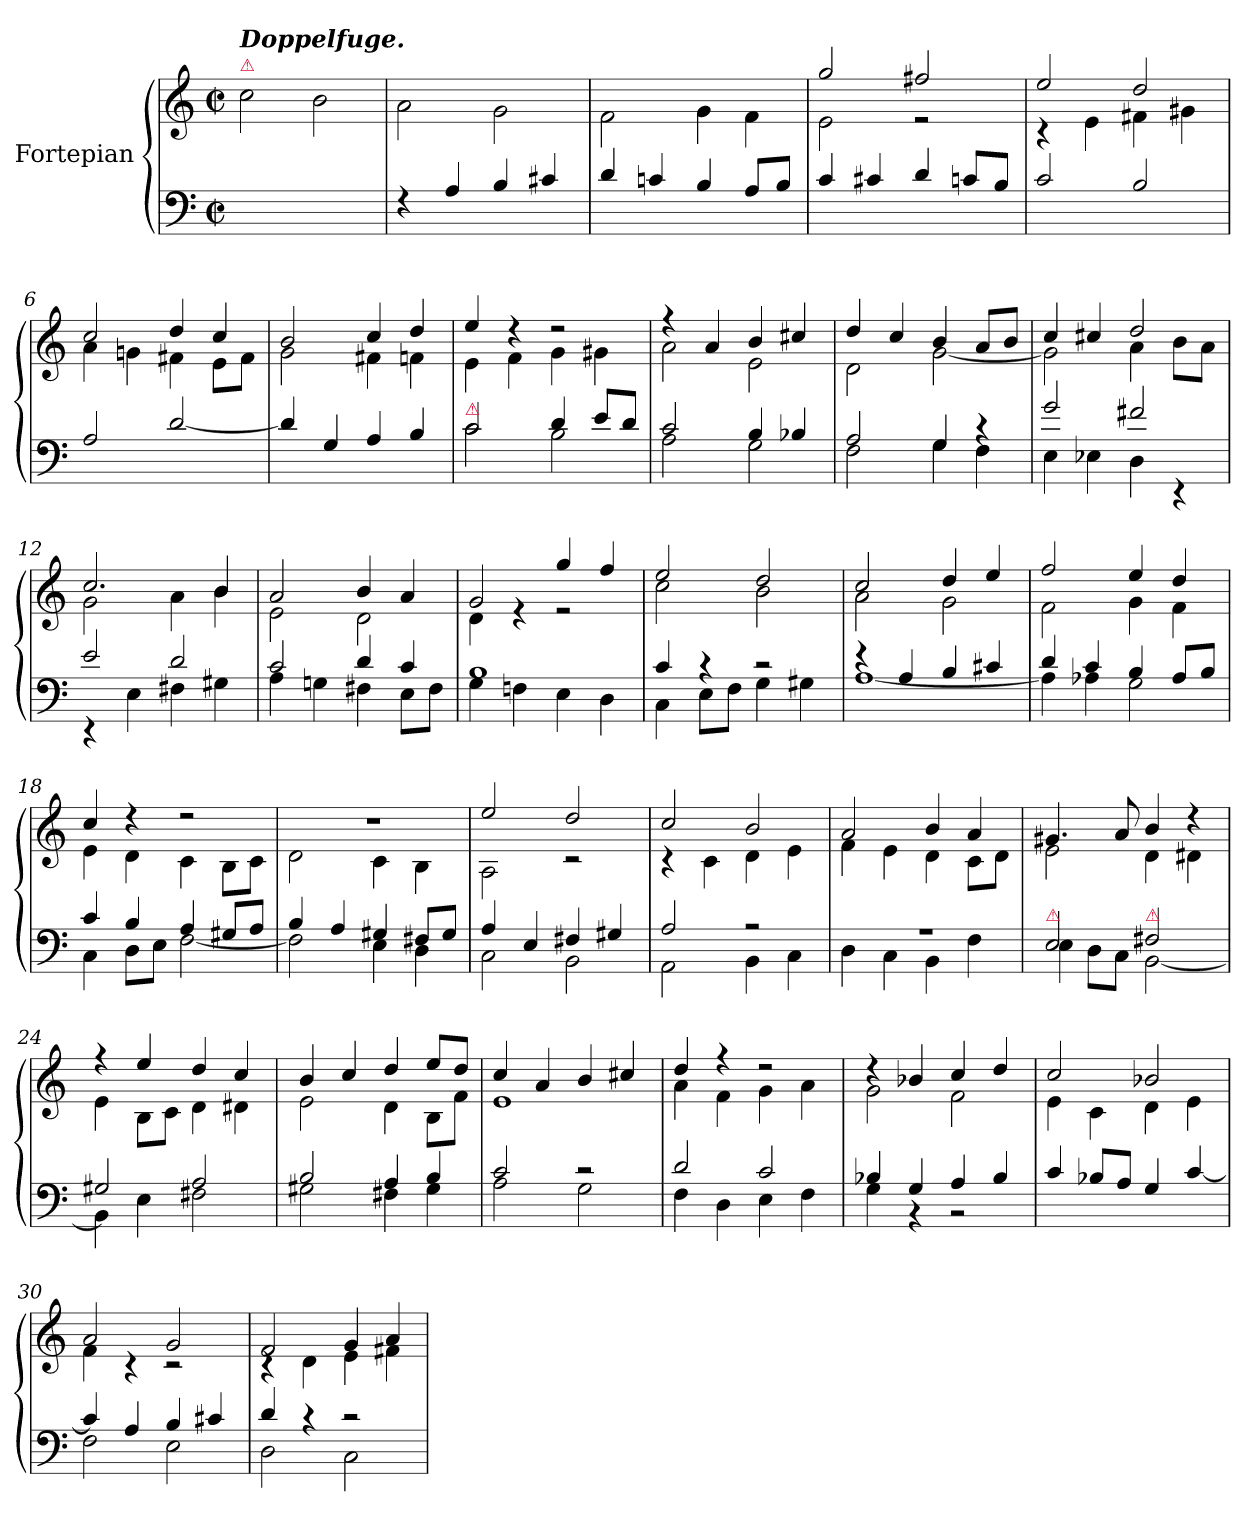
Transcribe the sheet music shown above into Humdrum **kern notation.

**kern	**kern
*part1	*part1
*staff2	*staff1
*I"Fortepian	*
*clefF4	*clefG2
*k[]	*k[]
*M2/2	*M2/2
*met(c|)	*met(c|)
=1	=1
!	!LO:TX:a:color=crimson:t=⚠
!	!LO:TX:a:Bi:t=Doppelfuge.
1ryy	2cc\
.	2b\
=2	=2
4rF	2a\
4A/	.
4B/	2g\
4c#X/	.
=3	=3
4d/	2f\
4cn/	.
4B/	4g\
8A/L	4f\
8B/J	.
=4	=4
*	*^
4c/	2gg/	2e\
4c#X/	.	.
4d/	2ff#X/	2re
8cn/L	.	.
8B/J	.	.
=5	=5	=5
2c/	2ee/	4rc
.	.	4e\
2B/	2dd/	4f#X\
.	.	4g#X\
=6	=6	=6
2A/	2cc/	4a\
.	.	4gn\
[2d/	4dd/	4f#X\
.	4cc/	8e\L
.	.	8f#\J
=7	=7	=7
4d/]	2b/	2g\
4G/	.	.
4A/	4cc/	4f#X\
4B/	4dd/	4fn\
=8	=8	=8
*^	*	*
!LO:TX:a:color=crimson:t=⚠	!	!	!
2c/	2c\	4ee/	4e\
.	.	4rdd	4f\
4d/	2B\	2rdd	4g\
8e/L	.	.	4g#X\
8d/J	.	.	.
=9	=9	=9	=9
2c/	2A\	4r	2a\
.	.	4a/	.
4B/	2G\	4b/	2e\
4B-X/	.	4cc#X/	.
=10	=10	=10	=10
2A/	2F\	4dd/	2d\
.	.	4cc/	.
4G/	4G\	4b/	[2g\
4rc	4F\	8a/L	.
.	.	8b/J	.
=11	=11	=11	=11
2g/	4E\	4cc/	2g\]
.	4E-X\	4cc#X/	.
2f#X/	4D\	2dd/	4a\
.	4rEE	.	8b\L
.	.	.	8a\J
=12	=12	=12	=12
2e/	4rEE	2.cc/	2g\
.	4E\	.	.
2d/	4F#X\	.	4a\
.	4G#X\	4b/	4b\
=13	=13	=13	=13
2c/	4A\	2a/	2e\
.	4Gn\	.	.
4d/	4F#X\	4b/	2d\
4c/	8E\L	4a/	.
.	8F#\J	.	.
=14	=14	=14	=14
1B	4G\	2g/	4d\
.	4Fn\	.	4re
.	4E\	4gg/	2re
.	4D\	4ff/	.
=15	=15	=15	=15
4c/	4C\	2ee/	2cc\
4rc	8E\L	.	.
.	8F\J	.	.
2rc	4G\	2dd/	2b\
.	4G#X\	.	.
=16	=16	=16	=16
4re	[1A	2cc/	2a\
4A/	.	.	.
4B/	.	4dd/	2g\
4c#X/	.	4ee/	.
=17	=17	=17	=17
4d/	4A\]	2ff/	2f\
4c/	4A-X\	.	.
4B/	2G\	4ee/	4g\
8A-/L	.	4dd/	4f\
8B/J	.	.	.
=18	=18	=18	=18
4c/	4C\	4cc/	4e\
4B/	8D\L	4r	4d\
.	8E\J	.	.
4A/	[2F\	2r	4c\
8G#X/L	.	.	8B\L
8A/J	.	.	8c\J
=19	=19	=19	=19
4B/	2F\]	1r	2d\
4A/	.	.	.
4G#X/	4E\	.	4c\
8F#X/L	4D\	.	4B\
8G#/J	.	.	.
=20	=20	=20	=20
4A/	2C\	2ee/	2A\
4E/	.	.	.
4F#X/	2BB\	2dd/	2rc
4G#X/	.	.	.
=21	=21	=21	=21
2A/	2AA\	2cc/	4rc
.	.	.	4c\
2rA	4BB\	2b/	4d\
.	4C\	.	4e\
=22	=22	=22	=22
1rA	4D\	2a/	4f\
.	4C\	.	4e\
.	4BB\	4b/	4d\
.	4F\	4a/	8c\L
.	.	.	8d\J
=23	=23	=23	=23
!LO:TX:a:color=crimson:t=⚠	!	!	!
2E/	4E\	4.g#X/	2e\
.	8D\L	.	.
.	8C\J	8a/	.
!LO:TX:a:color=crimson:t=⚠	!	!	!
2F#X/	[2BB\	4b/	4d\
.	.	4r	4d#X\
=24	=24	=24	=24
2G#X/	4BB\]	4rff	4e\
.	4E\	4ee/	8B\L
.	.	.	8c\J
2A/	2F#X\	4dd/	4d\
.	.	4cc/	4d#X\
=25	=25	=25	=25
2B/	2G#X\	4b/	2e\
.	.	4cc/	.
4A/	4F#X\	4dd/	4d\
4B/	4G#\	8ee/L	8B\L
.	.	8dd/J	8f\J
=26	=26	=26	=26
2c/	2A\	4cc/	1e
.	.	4a/	.
2rc	2G\	4b/	.
.	.	4cc#X/	.
=27	=27	=27	=27
2d/	4F\	4dd/	4a\
.	4D\	4rff	4f\
2c/	4E\	2rdd	4g\
.	4F\	.	4a\
=28	=28	=28	=28
4B-X/	4G\	4rdd	2g\
4G/	4r	4b-X/	.
4A/	2r	4cc/	2f\
4B-/	.	4dd/	.
*v	*v	*	*
=29	=29	=29
4c/	2cc/	4e\
8B-X/L	.	4c\
8A/J	.	.
4G/	2b-X/	4d\
[4c/	.	4e\
=30	=30	=30
*^	*	*
4c/]	2F\	2a/	4f\
4A/	.	.	4rc
4B/	2E\	2g/	2rc
4c#X/	.	.	.
=31	=31	=31	=31
4d/	2D\	2f/	4rc
4rc	.	.	4d\
2rc	2C\	4g/	4e\
.	.	4a/	4f#X\
*v	*v	*	*
*	*v	*v
=	=
*-	*-
